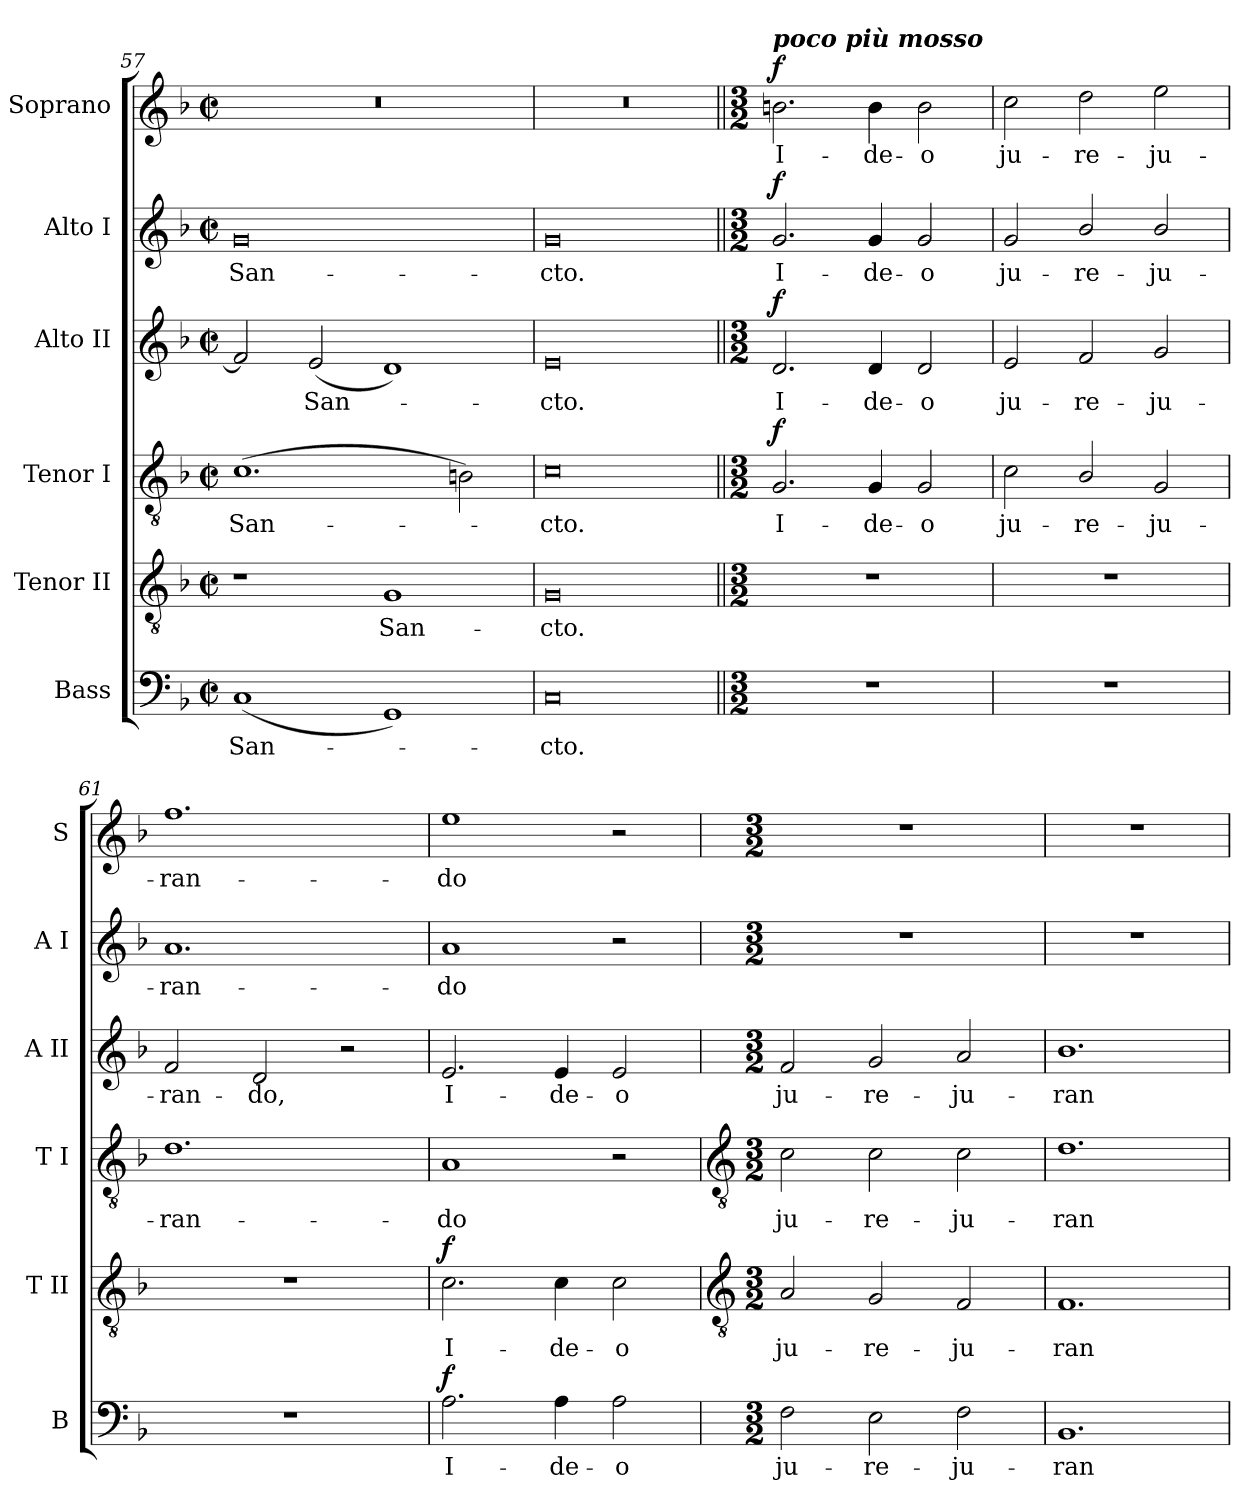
**kern	**text	**dynam	**kern	**text	**dynam	**kern	**text	**dynam	**kern	**text	**dynam	**kern	**text	**dynam	**kern	**text	**dynam
*part6	*part6	*part6	*part5	*part5	*part5	*part4	*part4	*part4	*part3	*part3	*part3	*part2	*part2	*part2	*part1	*part1	*part1
*staff6	*staff6	*staff6	*staff5	*staff5	*staff5	*staff4	*staff4	*staff4	*staff3	*staff3	*staff3	*staff2	*staff2	*staff2	*staff1	*staff1	*staff1
*I"Bass	*	*	*I"Tenor II	*	*	*I"Tenor I	*	*	*I"Alto II	*	*	*I"Alto I	*	*	*I"Soprano	*	*
*I'B	*	*	*I'T II	*	*	*I'T I	*	*	*I'A II	*	*	*I'A I	*	*	*I'S	*	*
*clefF4	*	*	*clefGv2	*	*	*clefGv2	*	*	*clefG2	*	*	*clefG2	*	*	*clefG2	*	*
*k[b-]	*	*	*k[b-]	*	*	*k[b-]	*	*	*k[b-]	*	*	*k[b-]	*	*	*k[b-]	*	*
*F:	*	*	*F:	*	*	*F:	*	*	*F:	*	*	*F:	*	*	*F:	*	*
*M4/2	*	*	*M4/2	*	*	*M4/2	*	*	*M4/2	*	*	*M4/2	*	*	*M4/2	*	*
*met(c|)	*	*	*met(c|)	*	*	*met(c|)	*	*	*met(c|)	*	*	*met(c|)	*	*	*met(c|)	*	*
=57	=57	=57	=57	=57	=57	=57	=57	=57	=57	=57	=57	=57	=57	=57	=57	=57	=57
!	!LO:LY:b	!	!	!	!	!	!LO:LY:b	!	!	!	!	!	!LO:LY:b	!	!	!	!
(<1C	San-	.	1r	.	.	(>1.c	San-	.	2f]	.	.	0g	San-	.	0r	.	.
!	!	!	!	!	!	!	!	!	!	!LO:LY:b	!	!	!	!	!	!	!
.	.	.	.	.	.	.	.	.	(<2e	San-	.	.	.	.	.	.	.
!	!	!	!	!LO:LY:b	!	!	!	!	!	!	!	!	!	!	!	!	!
1GG)	.	.	1G	San-	.	.	.	.	1d)	.	.	.	.	.	.	.	.
.	.	.	.	.	.	2Bn)	.	.	.	.	.	.	.	.	.	.	.
=58	=58	=58	=58	=58	=58	=58	=58	=58	=58	=58	=58	=58	=58	=58	=58	=58	=58
!	!LO:LY:b	!	!	!LO:LY:b	!	!	!LO:LY:b	!	!	!LO:LY:b	!	!	!LO:LY:b	!	!	!	!
0C	cto.	.	0G	-cto.	.	0c	cto.	.	0e	cto.	.	0g	-cto.	.	0r	.	.
=59||	=59||	=59||	=59||	=59||	=59||	=59||	=59||	=59||	=59||	=59||	=59||	=59||	=59||	=59||	=59||	=59||	=59||
*M3/2	*	*	*M3/2	*	*	*M3/2	*	*	*M3/2	*	*	*M3/2	*	*	*M3/2	*	*
!	!	!	!	!	!	!	!	!	!	!	!	!	!	!	!LO:TX:a:Bi:t=poco più mosso	!	!
!LO:N:vis=1	!	!	!LO:N:vis=1	!	!	!	!LO:LY:b	!LO:DY:b	!	!LO:LY:b	!LO:DY:b	!	!LO:LY:b	!LO:DY:b	!	!LO:LY:b	!LO:DY:b
1.r	.	.	1.r	.	.	2.G	I-	f	2.d	I-	f	2.g	I-	f	2.bn	I-	f
!	!	!	!	!	!	!	!LO:LY:b	!	!	!LO:LY:b	!	!	!LO:LY:b	!	!	!LO:LY:b	!
.	.	.	.	.	.	4G	-de-	.	4d	-de-	.	4g	-de-	.	4b	-de-	.
!	!	!	!	!	!	!	!LO:LY:b	!	!	!LO:LY:b	!	!	!LO:LY:b	!	!	!LO:LY:b	!
.	.	.	.	.	.	2G	-o	.	2d	-o	.	2g	-o	.	2b	-o	.
=60	=60	=60	=60	=60	=60	=60	=60	=60	=60	=60	=60	=60	=60	=60	=60	=60	=60
!LO:N:vis=1	!	!	!LO:N:vis=1	!	!	!	!LO:LY:b	!	!	!LO:LY:b	!	!	!LO:LY:b	!	!	!LO:LY:b	!
1.r	.	.	1.r	.	.	2c	ju-	.	2e	ju-	.	2g	ju-	.	2cc	ju-	.
!	!	!	!	!	!	!	!LO:LY:b	!	!	!LO:LY:b	!	!	!LO:LY:b	!	!	!LO:LY:b	!
.	.	.	.	.	.	2B-/	-re-	.	2f	-re-	.	2b-/	-re-	.	2dd	-re-	.
!	!	!	!	!	!	!	!LO:LY:b	!	!	!LO:LY:b	!	!	!LO:LY:b	!	!	!LO:LY:b	!
.	.	.	.	.	.	2G	-ju-	.	2g	-ju-	.	2b-/	-ju-	.	2ee	-ju-	.
=61	=61	=61	=61	=61	=61	=61	=61	=61	=61	=61	=61	=61	=61	=61	=61	=61	=61
!LO:N:vis=1	!	!	!LO:N:vis=1	!	!	!	!LO:LY:b	!	!	!LO:LY:b	!	!	!LO:LY:b	!	!	!LO:LY:b	!
1.r	.	.	1.r	.	.	1.d	-ran-	.	2f	-ran-	.	1.a	-ran-	.	1.ff	-ran-	.
!	!	!	!	!	!	!	!	!	!	!LO:LY:b	!	!	!	!	!	!	!
.	.	.	.	.	.	.	.	.	2d	-do,	.	.	.	.	.	.	.
.	.	.	.	.	.	.	.	.	2r	.	.	.	.	.	.	.	.
=62	=62	=62	=62	=62	=62	=62	=62	=62	=62	=62	=62	=62	=62	=62	=62	=62	=62
!	!LO:LY:b	!LO:DY:b	!	!LO:LY:b	!LO:DY:b	!	!LO:LY:b	!	!	!LO:LY:b	!	!	!LO:LY:b	!	!	!LO:LY:b	!
2.A	I-	f	2.c	I-	f	1A	-do	.	2.e	I-	.	1a	-do	.	1ee	-do	.
!	!LO:LY:b	!	!	!LO:LY:b	!	!	!	!	!	!LO:LY:b	!	!	!	!	!	!	!
4A	-de-	.	4c	-de-	.	.	.	.	4e	-de-	.	.	.	.	.	.	.
!	!LO:LY:b	!	!	!LO:LY:b	!	!	!	!	!	!LO:LY:b	!	!	!	!	!	!	!
2A	-o	.	2c	-o	.	2r	.	.	2e	-o	.	2r	.	.	2r	.	.
!!LO:LB:g=z
=63	=63	=63	=63	=63	=63	=63	=63	=63	=63	=63	=63	=63	=63	=63	=63	=63	=63
*	*	*	*clefGv2	*	*	*clefGv2	*	*	*	*	*	*	*	*	*	*	*
*M3/2	*	*	*M3/2	*	*	*M3/2	*	*	*M3/2	*	*	*M3/2	*	*	*M3/2	*	*
!	!LO:LY:b	!	!	!LO:LY:b	!	!	!LO:LY:b	!	!	!LO:LY:b	!	!LO:N:vis=1	!	!	!LO:N:vis=1	!	!
2F	ju-	.	2A	ju-	.	2c	ju-	.	2f	ju-	.	1.r	.	.	1.r	.	.
!	!LO:LY:b	!	!	!LO:LY:b	!	!	!LO:LY:b	!	!	!LO:LY:b	!	!	!	!	!	!	!
2E	-re-	.	2G	-re-	.	2c	-re-	.	2g	-re-	.	.	.	.	.	.	.
!	!LO:LY:b	!	!	!LO:LY:b	!	!	!LO:LY:b	!	!	!LO:LY:b	!	!	!	!	!	!	!
2F	-ju-	.	2F	-ju-	.	2c	-ju-	.	2a	-ju-	.	.	.	.	.	.	.
=64	=64	=64	=64	=64	=64	=64	=64	=64	=64	=64	=64	=64	=64	=64	=64	=64	=64
!	!LO:LY:b	!	!	!LO:LY:b	!	!	!LO:LY:b	!	!	!LO:LY:b	!	!LO:N:vis=1	!	!	!LO:N:vis=1	!	!
1.BB-	-ran-	.	1.F	-ran-	.	1.d	-ran-	.	1.b-	-ran-	.	1.r	.	.	1.r	.	.
=	=	=	=	=	=	=	=	=	=	=	=	=	=	=	=	=	=
*-	*-	*-	*-	*-	*-	*-	*-	*-	*-	*-	*-	*-	*-	*-	*-	*-	*-
